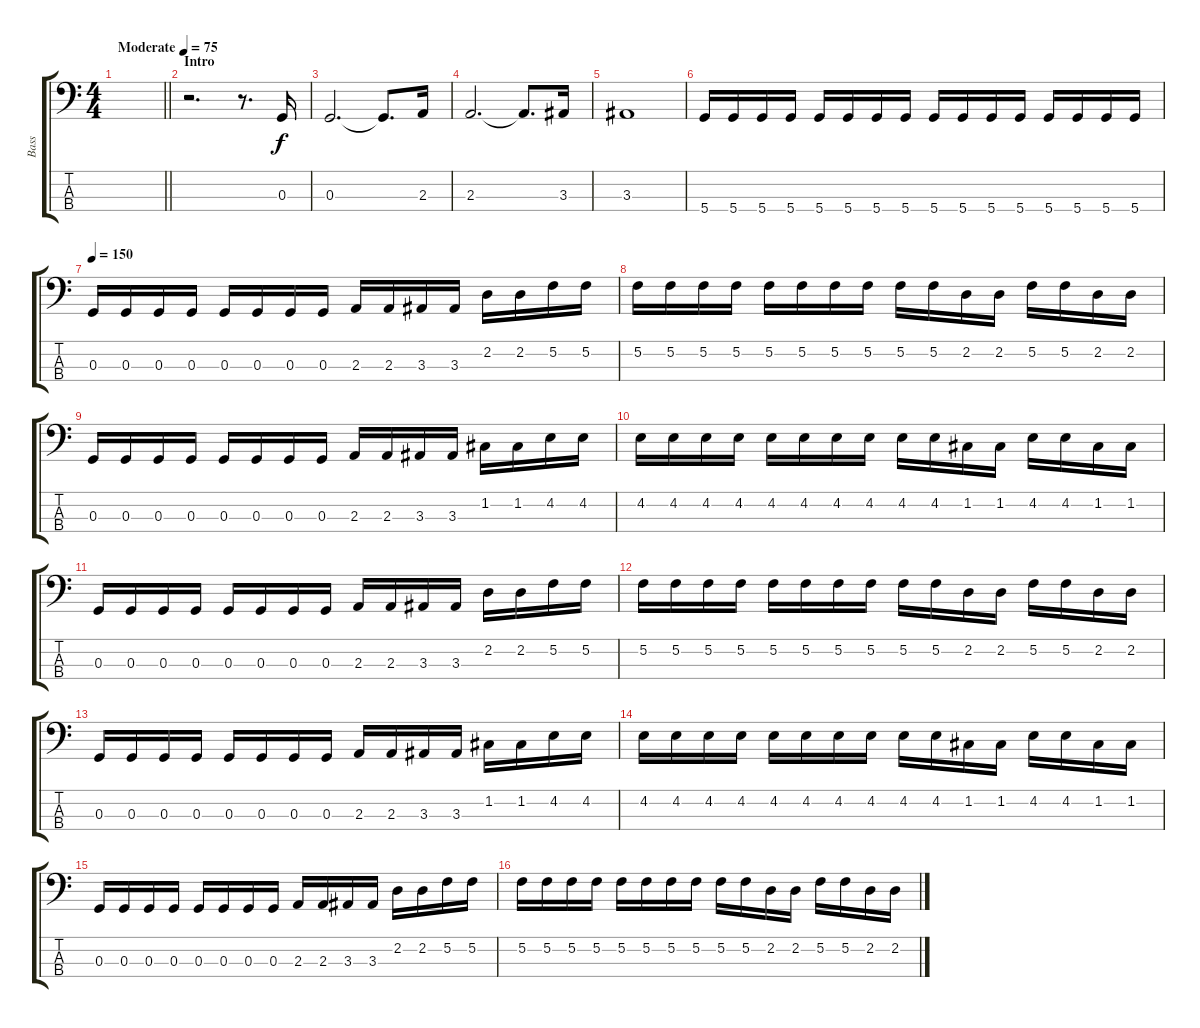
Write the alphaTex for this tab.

\track ("Bass" "Bass") {instrument electricbassfinger}
\staff {score tabs}
\tuning (F2 C2 G1 D1) {hide}
\ts (4 4)
\tempo (75 "Moderate")
\clef f4
\barLineRight lightlight
\ks c
|
\section ("" "Intro")
r.2{d} r.8{d} 0.3.16 |
0.3.2{d} 0.3{t}.8{d} 2.3.16 |
2.3.2{d} 2.3{t}.8{d} 3.3.16 |
3.3.1 |
5.4.16 5.4.16 5.4.16 5.4.16 5.4.16 5.4.16 5.4.16 5.4.16 5.4.16 5.4.16 5.4.16 5.4.16 5.4.16 5.4.16 5.4.16 5.4.16 |
\tempo 150
0.3.16 0.3.16 0.3.16 0.3.16 0.3.16 0.3.16 0.3.16 0.3.16 2.3.16 2.3.16 3.3.16 3.3.16 2.2.16 2.2.16 5.2.16 5.2.16 |
5.2.16 5.2.16 5.2.16 5.2.16 5.2.16 5.2.16 5.2.16 5.2.16 5.2.16 5.2.16 2.2.16 2.2.16 5.2.16 5.2.16 2.2.16 2.2.16 |
0.3.16 0.3.16 0.3.16 0.3.16 0.3.16 0.3.16 0.3.16 0.3.16 2.3.16 2.3.16 3.3.16 3.3.16 1.2.16 1.2.16 4.2.16 4.2.16 |
4.2.16 4.2.16 4.2.16 4.2.16 4.2.16 4.2.16 4.2.16 4.2.16 4.2.16 4.2.16 1.2.16 1.2.16 4.2.16 4.2.16 1.2.16 1.2.16 |
0.3.16 0.3.16 0.3.16 0.3.16 0.3.16 0.3.16 0.3.16 0.3.16 2.3.16 2.3.16 3.3.16 3.3.16 2.2.16 2.2.16 5.2.16 5.2.16 |
5.2.16 5.2.16 5.2.16 5.2.16 5.2.16 5.2.16 5.2.16 5.2.16 5.2.16 5.2.16 2.2.16 2.2.16 5.2.16 5.2.16 2.2.16 2.2.16 |
0.3.16 0.3.16 0.3.16 0.3.16 0.3.16 0.3.16 0.3.16 0.3.16 2.3.16 2.3.16 3.3.16 3.3.16 1.2.16 1.2.16 4.2.16 4.2.16 |
4.2.16 4.2.16 4.2.16 4.2.16 4.2.16 4.2.16 4.2.16 4.2.16 4.2.16 4.2.16 1.2.16 1.2.16 4.2.16 4.2.16 1.2.16 1.2.16 |
0.3.16 0.3.16 0.3.16 0.3.16 0.3.16 0.3.16 0.3.16 0.3.16 2.3.16 2.3.16 3.3.16 3.3.16 2.2.16 2.2.16 5.2.16 5.2.16 |
5.2.16 5.2.16 5.2.16 5.2.16 5.2.16 5.2.16 5.2.16 5.2.16 5.2.16 5.2.16 2.2.16 2.2.16 5.2.16 5.2.16 2.2.16 2.2.16
